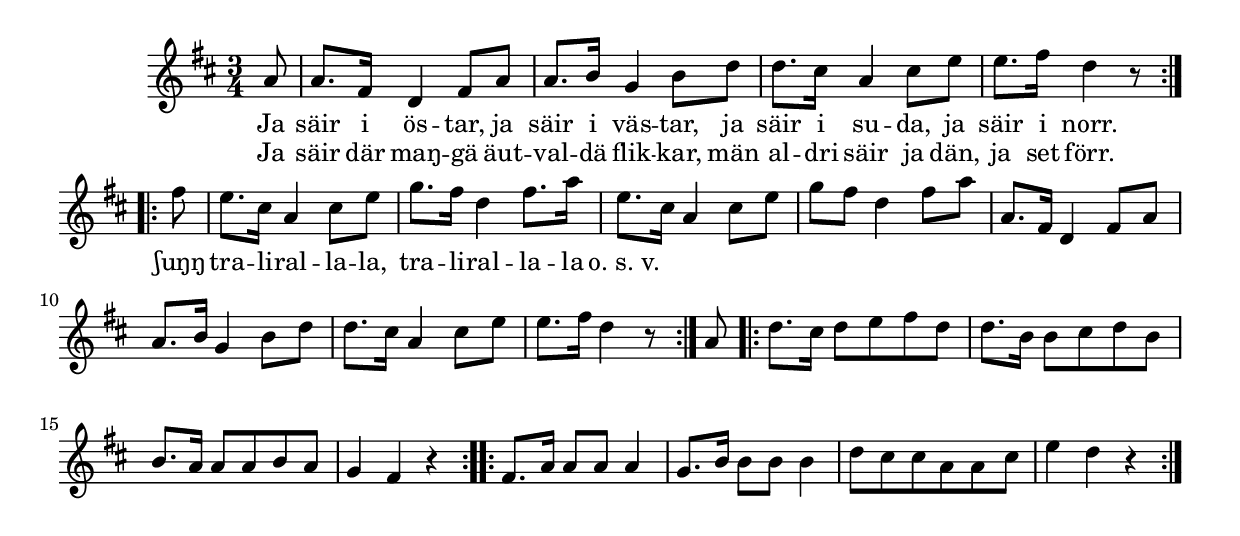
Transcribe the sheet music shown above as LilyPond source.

{
\time 3/4
\key d \major

\repeat volta 2 { 
 \partial 8
 a'8  | 
 a'8. fis'16 d'4 fis'8 a'  | 
 a'8. b'16 g'4 b'8 d''  | 
 d''8. cis''16 a'4 cis''8 e''  | 
 e''8. fis''16 d''4 r8
 } %( endrepeat )% 
   
\repeat volta 2 { 
 fis''  | 
 e''8. cis''16 a'4 cis''8 e''  | 
 g''8. fis''16 d''4 fis''8. a''16  | 
 e''8. cis''16 a'4 cis''8 e''  | 
 g'' fis'' d''4 fis''8 a''  | 
  a'8. fis'16 d'4 fis'8 a'  | 
 a'8. b'16 g'4 b'8 d''  | 
 d''8. cis''16 a'4 cis''8 e''  | 
 e''8. fis''16 d''4 r8
 } %( endrepeat )% 
 
 a' 
\repeat volta 2 { 
 d''8. cis''16 d''8 e'' fis'' d''  | 
 d''8. b'16 b'8 cis'' d'' b'  | 
 b'8. a'16 a'8 a' b' a'  | 
 g'4 fis' r  |
 } %( endrepeat )% 
 
\repeat volta 2 { 
 fis'8. a'16 a'8 a' a'4  | 
 g'8. b'16 b'8 b' b'4  | 
 d''8 cis'' cis'' a' a' cis''  | 
 e''4 d'' r
 } %( endrepeat )%
}
 \addlyrics {
     Ja säir i ös -- tar, ja säir i väs -- tar, ja säir i su -- da, ja säir i norr.
     ʃuŋŋ tra -- li -- ral -- la -- la, tra -- li -- ral -- la -- la "o. s. v."
}
\addlyrics {
    Ja säir där maŋ -- gä äut -- val -- dä flik -- kar, män al -- dri säir ja dän, ja set förr.
}
